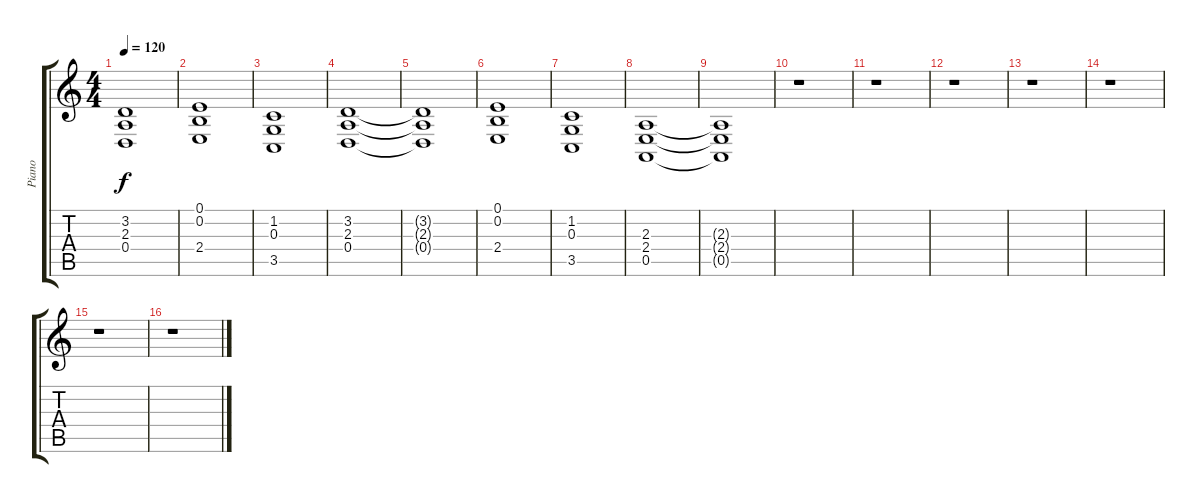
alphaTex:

\track ("Piano " "Piano ") {instrument electricpiano1}
\staff {score tabs}
\tuning (E4 B3 G3 D3 A2 E2) {hide}
\ts (4 4)
\tempo 120
\clef g2
\ks c
(3.2{t} 2.3{t} 0.4{t}).1{dy f} |
(0.1 0.2 2.4).1 |
(1.2 0.3 3.5).1 |
(3.2 2.3 0.4).1 |
(3.2{t} 2.3{t} 0.4{t}).1 |
(0.1 0.2 2.4).1 |
(1.2 0.3 3.5).1 |
(2.3 2.4 0.5).1 |
(2.3{t} 2.4{t} 0.5{t}).1 |
r.1 |
r.1 |
r.1 |
r.1 |
r.1 |
r.1 |
r.1
